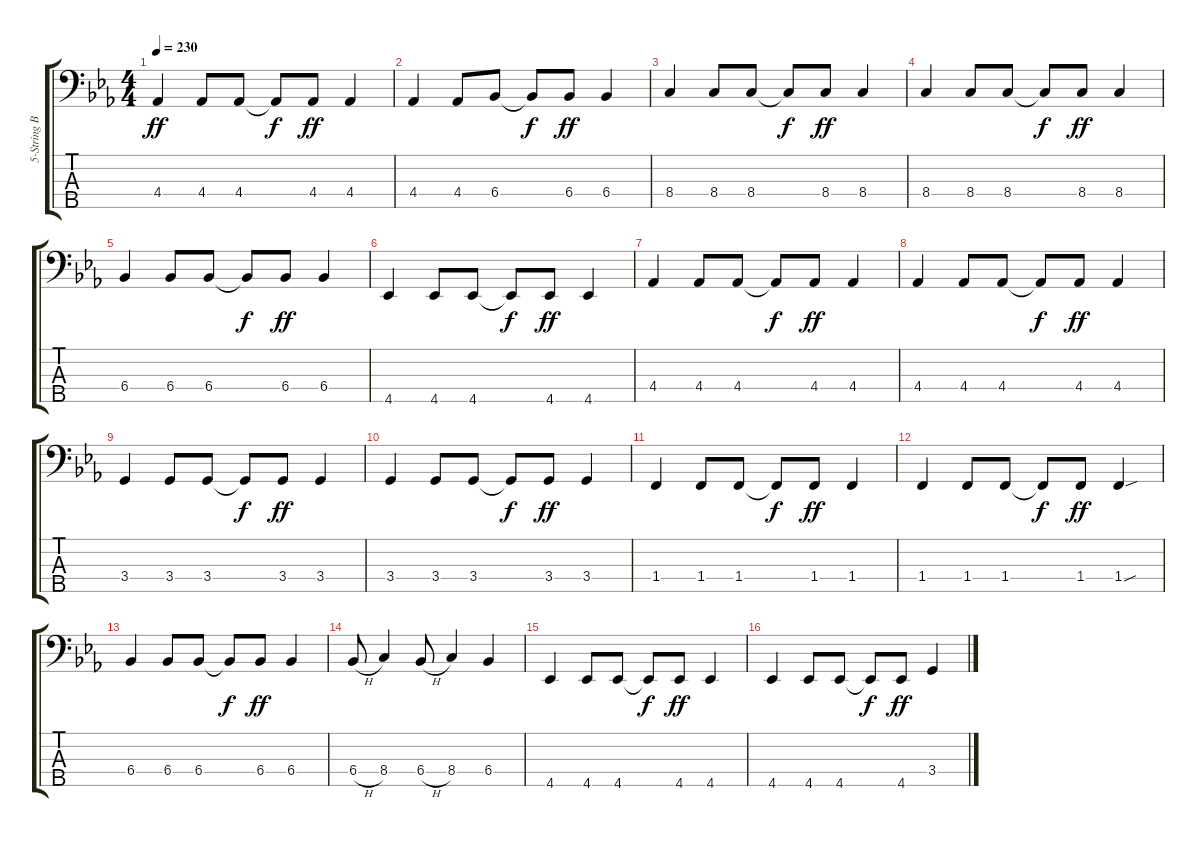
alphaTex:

\track ("5-String Bass" "5-String B") {instrument electricbasspick}
\staff {score tabs}
\tuning (G2 D2 A1 E1 B0) {hide}
\ts (4 4)
\tempo 230
\clef f4
\ks eb
4.4.4{dy ff} 4.4.8 4.4.8 4.4{t}.8{dy f} 4.4.8{dy ff} 4.4.4 |
4.4.4 4.4.8 6.4.8 6.4{t}.8{dy f} 6.4.8{dy ff} 6.4.4 |
8.4.4 8.4.8 8.4.8 8.4{t}.8{dy f} 8.4.8{dy ff} 8.4.4 |
8.4.4 8.4.8 8.4.8 8.4{t}.8{dy f} 8.4.8{dy ff} 8.4.4 |
6.4.4 6.4.8 6.4.8 6.4{t}.8{dy f} 6.4.8{dy ff} 6.4.4 |
4.5.4 4.5.8 4.5.8 4.5{t}.8{dy f} 4.5.8{dy ff} 4.5.4 |
4.4.4 4.4.8 4.4.8 4.4{t}.8{dy f} 4.4.8{dy ff} 4.4.4 |
4.4.4 4.4.8 4.4.8 4.4{t}.8{dy f} 4.4.8{dy ff} 4.4.4 |
3.4.4 3.4.8 3.4.8 3.4{t}.8{dy f} 3.4.8{dy ff} 3.4.4 |
3.4.4 3.4.8 3.4.8 3.4{t}.8{dy f} 3.4.8{dy ff} 3.4.4 |
1.4.4 1.4.8 1.4.8 1.4{t}.8{dy f} 1.4.8{dy ff} 1.4.4 |
1.4.4 1.4.8 1.4.8 1.4{t}.8{dy f} 1.4.8{dy ff} 1.4{sou}.4 |
6.4.4 6.4.8 6.4.8 6.4{t}.8{dy f} 6.4.8{dy ff} 6.4.4 |
6.4{h}.8 8.4.4 6.4{h}.8 8.4.4 6.4.4 |
4.5.4 4.5.8 4.5.8 4.5{t}.8{dy f} 4.5.8{dy ff} 4.5.4 |
4.5.4 4.5.8 4.5.8 4.5{t}.8{dy f} 4.5.8{dy ff} 3.4.4
